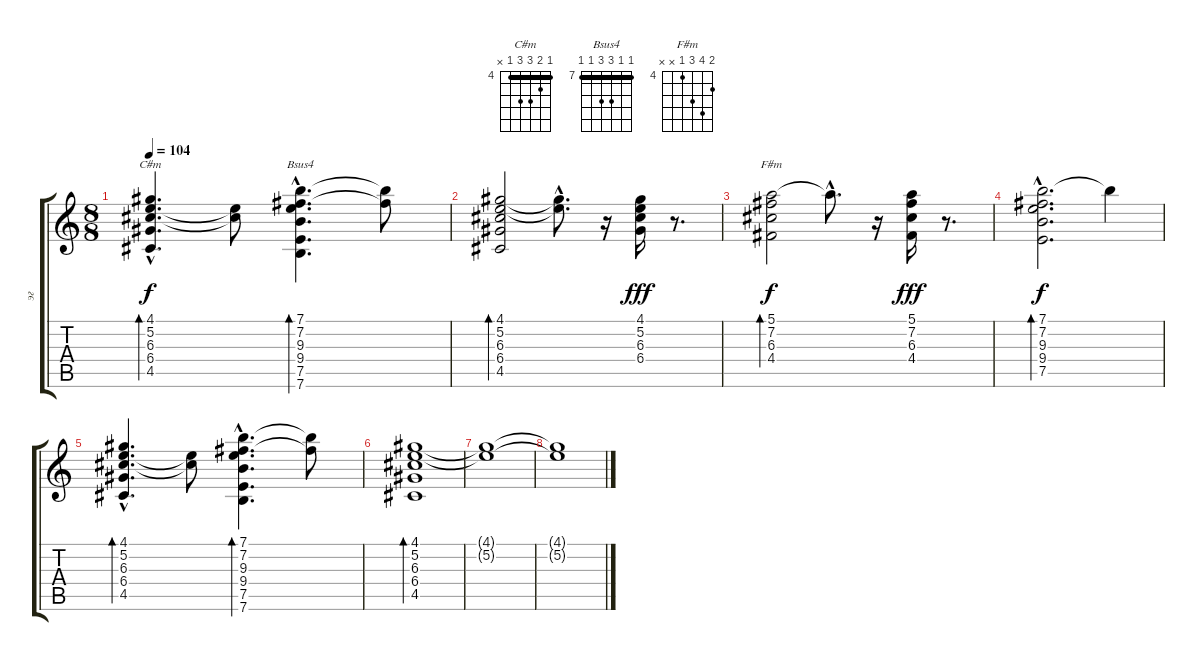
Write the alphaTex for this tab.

\track ("эг" "эг") {instrument electricguitarclean}
\staff {score tabs}
\tuning (E4 B3 G3 D3 A2 E2) {hide}
\chord ("C#m" 4 5 6 6 4 x) {firstfret 4 barre 4}
\chord ("Bsus4" 7 7 9 9 7 7) {firstfret 7 barre 7}
\chord ("F#m" 5 7 6 4 x x) {firstfret 4}
\ts (8 8)
\tempo 104
\clef g2
\ks c
(4.1{hac} 5.2{hac} 6.3{hac} 6.4{hac} 4.5{hac}).4{d bd 240 ch "C#m" dy f} (5.2{t} 6.3{t}).8 (7.1{hac} 7.2{hac} 9.3{hac} 9.4{hac} 7.5{hac} 7.6{hac}).4{d bd 240 ch "Bsus4"} (7.1{t} 7.2{t}).8 |
(4.1 5.2 6.3 6.4 4.5).2{bd 240} (4.1{hac t} 5.2{hac t}).8{d} r.16 (4.1 5.2 6.3 6.4).16{dy fff} r.8{d} |
(5.1 7.2 6.3 4.4).2{bd 240 ch "F#m" dy f} 5.1{hac t}.8{d} r.16 (5.1 7.2 6.3 4.4).16{dy fff} r.8{d} |
(7.1{hac} 7.2{hac} 9.3{hac} 9.4{hac} 7.5{hac}).2{d bd 240 dy f} 7.1{t}.4 |
(4.1{hac} 5.2{hac} 6.3{hac} 6.4{hac} 4.5{hac}).4{d bd 240} (5.2{t} 6.3{t}).8 (7.1{hac} 7.2{hac} 9.3{hac} 9.4{hac} 7.5{hac} 7.6{hac}).4{d bd 240} (7.1{t} 7.2{t}).8 |
(4.1 5.2 6.3 6.4 4.5).1{bd 240} |
(4.1{t} 5.2{t}).1 |
(4.1{t} 5.2{t}).1
